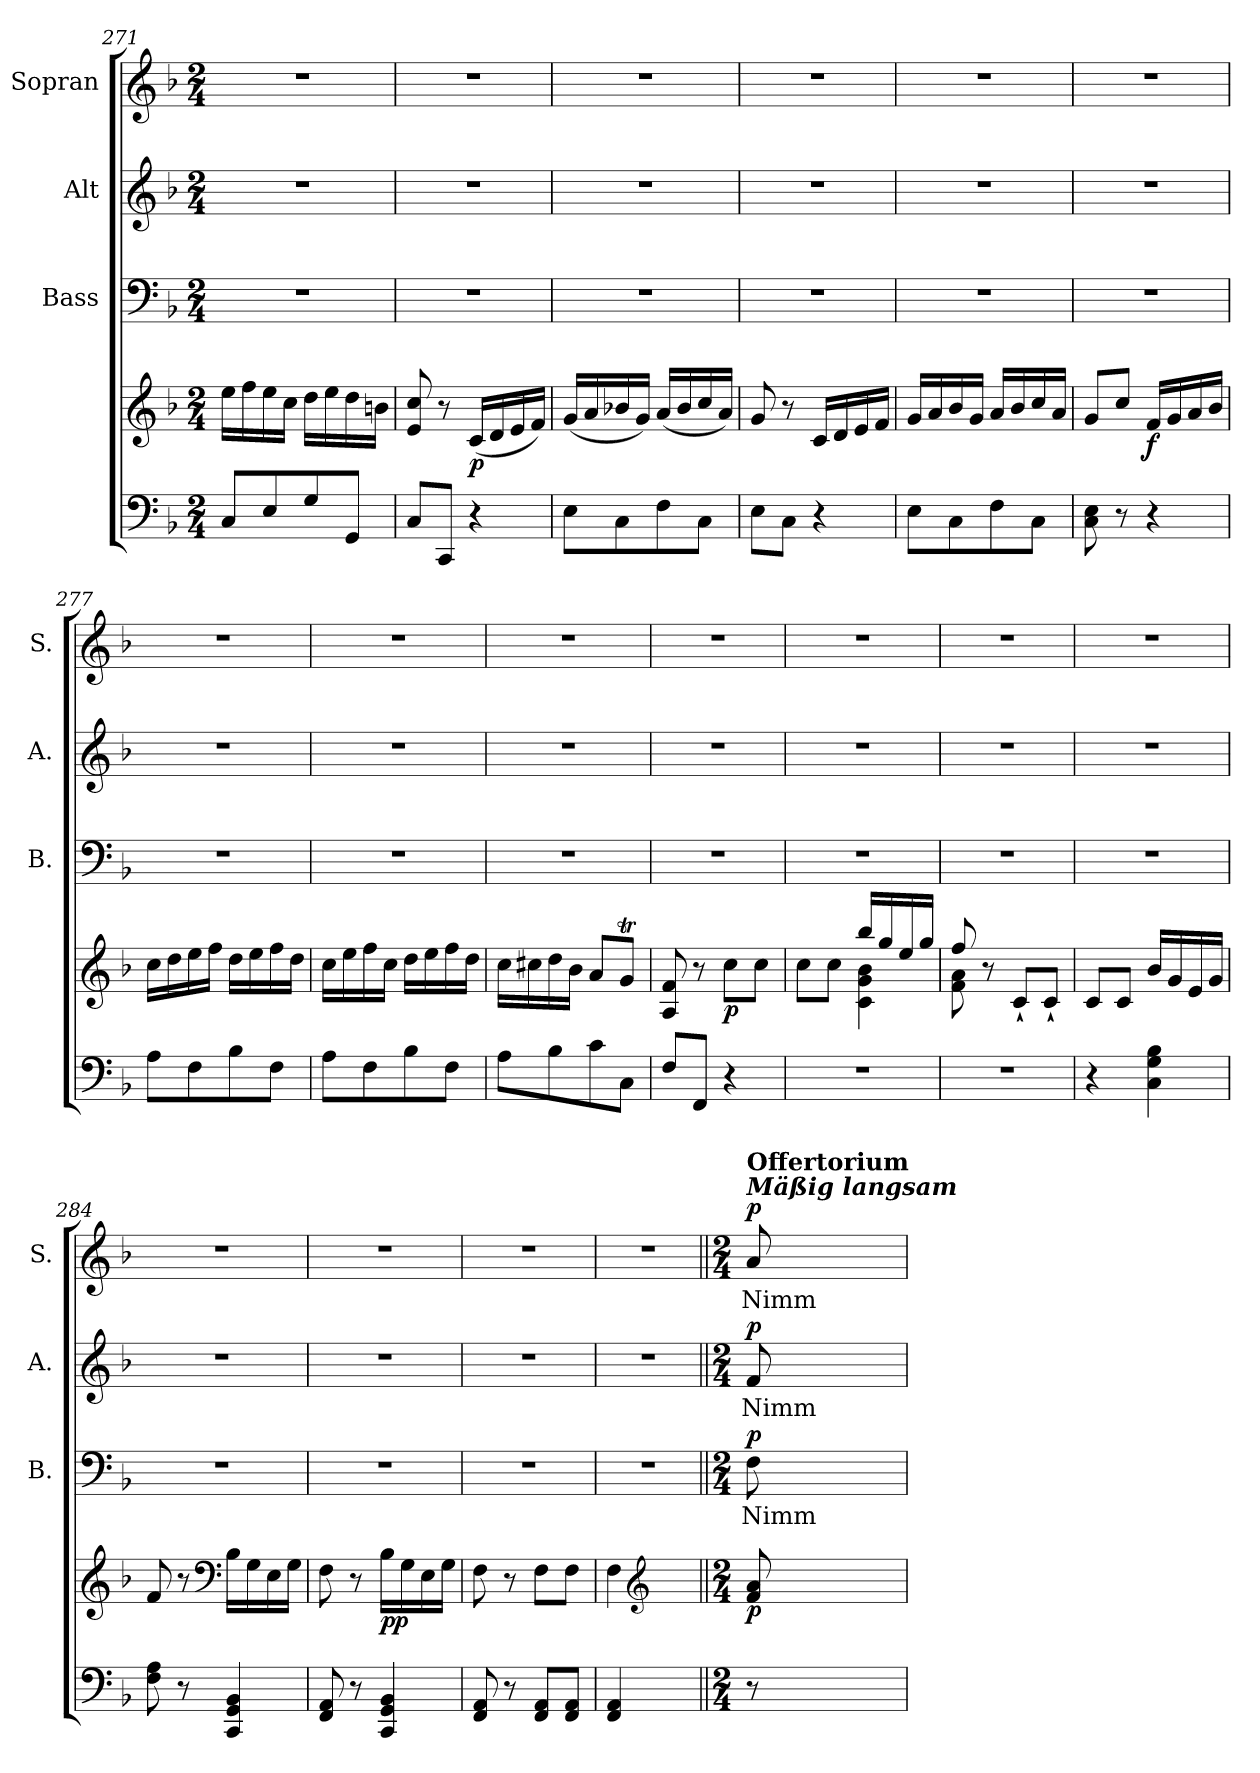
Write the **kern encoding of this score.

**kern	**kern	**dynam	**kern	**text	**dynam	**kern	**text	**dynam	**kern	**text	**dynam
*part4	*part4	*part4	*part3	*part3	*part3	*part2	*part2	*part2	*part1	*part1	*part1
*staff5	*staff4	*staff4/5	*staff3	*staff3	*staff3	*staff2	*staff2	*staff2	*staff1	*staff1	*staff1
*	*	*	*I"Bass	*	*	*I"Alt	*	*	*I"Sopran	*	*
*	*	*	*I'B.	*	*	*I'A.	*	*	*I'S.	*	*
*clefF4	*clefG2	*	*clefF4	*	*	*clefG2	*	*	*clefG2	*	*
*k[b-]	*k[b-]	*	*k[b-]	*	*	*k[b-]	*	*	*k[b-]	*	*
*F:	*F:	*	*F:	*	*	*F:	*	*	*F:	*	*
*M2/4	*M2/4	*	*M2/4	*	*	*M2/4	*	*	*M2/4	*	*
=271	=271	=271	=271	=271	=271	=271	=271	=271	=271	=271	=271
8C/L	16ee\LL	.	2r	.	.	2r	.	.	2r	.	.
.	16ff\	.	.	.	.	.	.	.	.	.	.
8E/	16ee\	.	.	.	.	.	.	.	.	.	.
.	16cc\JJ	.	.	.	.	.	.	.	.	.	.
8G/	16dd\LL	.	.	.	.	.	.	.	.	.	.
.	16ee\	.	.	.	.	.	.	.	.	.	.
8GG/J	16dd\	.	.	.	.	.	.	.	.	.	.
.	16bn\JJ	.	.	.	.	.	.	.	.	.	.
!!LO:LB:g=z
=272	=272	=272	=272	=272	=272	=272	=272	=272	=272	=272	=272
8C/L	8e/ 8cc/	.	2r	.	.	2r	.	.	2r	.	.
8CC/J	8r	.	.	.	.	.	.	.	.	.	.
!	!	!LO:DY:b	!	!	!	!	!	!	!	!	!
4r	(<16c/LL	p	.	.	.	.	.	.	.	.	.
.	16d/	.	.	.	.	.	.	.	.	.	.
.	16e/	.	.	.	.	.	.	.	.	.	.
.	16f/JJ)	.	.	.	.	.	.	.	.	.	.
=273	=273	=273	=273	=273	=273	=273	=273	=273	=273	=273	=273
8E\L	(<16g/LL	.	2r	.	.	2r	.	.	2r	.	.
.	16a/	.	.	.	.	.	.	.	.	.	.
8C\	16b-X/	.	.	.	.	.	.	.	.	.	.
.	16g/JJ)	.	.	.	.	.	.	.	.	.	.
8F\	(<16a/LL	.	.	.	.	.	.	.	.	.	.
.	16b-/	.	.	.	.	.	.	.	.	.	.
8C\J	16cc/	.	.	.	.	.	.	.	.	.	.
.	16a/JJ)	.	.	.	.	.	.	.	.	.	.
=274	=274	=274	=274	=274	=274	=274	=274	=274	=274	=274	=274
8E\L	8g/	.	2r	.	.	2r	.	.	2r	.	.
8C\J	8r	.	.	.	.	.	.	.	.	.	.
4r	16c/LL	.	.	.	.	.	.	.	.	.	.
.	16d/	.	.	.	.	.	.	.	.	.	.
.	16e/	.	.	.	.	.	.	.	.	.	.
.	16f/JJ	.	.	.	.	.	.	.	.	.	.
=275	=275	=275	=275	=275	=275	=275	=275	=275	=275	=275	=275
8E\L	16g/LL	.	2r	.	.	2r	.	.	2r	.	.
.	16a/	.	.	.	.	.	.	.	.	.	.
8C\	16b-/	.	.	.	.	.	.	.	.	.	.
.	16g/JJ	.	.	.	.	.	.	.	.	.	.
8F\	16a/LL	.	.	.	.	.	.	.	.	.	.
.	16b-/	.	.	.	.	.	.	.	.	.	.
8C\J	16cc/	.	.	.	.	.	.	.	.	.	.
.	16a/JJ	.	.	.	.	.	.	.	.	.	.
=276	=276	=276	=276	=276	=276	=276	=276	=276	=276	=276	=276
8C\ 8E\	8g/L	.	2r	.	.	2r	.	.	2r	.	.
8r	8cc/J	.	.	.	.	.	.	.	.	.	.
!	!	!LO:DY:b	!	!	!	!	!	!	!	!	!
4r	16f/LL	f	.	.	.	.	.	.	.	.	.
.	16g/	.	.	.	.	.	.	.	.	.	.
.	16a/	.	.	.	.	.	.	.	.	.	.
.	16b-/JJ	.	.	.	.	.	.	.	.	.	.
=277	=277	=277	=277	=277	=277	=277	=277	=277	=277	=277	=277
8A\L	16cc\LL	.	2r	.	.	2r	.	.	2r	.	.
.	16dd\	.	.	.	.	.	.	.	.	.	.
8F\	16ee\	.	.	.	.	.	.	.	.	.	.
.	16ff\JJ	.	.	.	.	.	.	.	.	.	.
8B-\	16dd\LL	.	.	.	.	.	.	.	.	.	.
.	16ee\	.	.	.	.	.	.	.	.	.	.
8F\J	16ff\	.	.	.	.	.	.	.	.	.	.
.	16dd\JJ	.	.	.	.	.	.	.	.	.	.
!!LO:PB:g=z
=278	=278	=278	=278	=278	=278	=278	=278	=278	=278	=278	=278
8A\L	16cc\LL	.	2r	.	.	2r	.	.	2r	.	.
.	16ee\	.	.	.	.	.	.	.	.	.	.
8F\	16ff\	.	.	.	.	.	.	.	.	.	.
.	16cc\JJ	.	.	.	.	.	.	.	.	.	.
8B-\	16dd\LL	.	.	.	.	.	.	.	.	.	.
.	16ee\	.	.	.	.	.	.	.	.	.	.
8F\J	16ff\	.	.	.	.	.	.	.	.	.	.
.	16dd\JJ	.	.	.	.	.	.	.	.	.	.
=279	=279	=279	=279	=279	=279	=279	=279	=279	=279	=279	=279
8A\L	16cc\LL	.	2r	.	.	2r	.	.	2r	.	.
.	16cc#X\	.	.	.	.	.	.	.	.	.	.
8B-\	16dd\	.	.	.	.	.	.	.	.	.	.
.	16b-\JJ	.	.	.	.	.	.	.	.	.	.
8c\	8a/L	.	.	.	.	.	.	.	.	.	.
8C\J	8gT/J	.	.	.	.	.	.	.	.	.	.
=280	=280	=280	=280	=280	=280	=280	=280	=280	=280	=280	=280
8F/L	8A/ 8f/	.	2r	.	.	2r	.	.	2r	.	.
8FF/J	8r	.	.	.	.	.	.	.	.	.	.
!	!	!LO:DY:b	!	!	!	!	!	!	!	!	!
4r	8cc\L	p	.	.	.	.	.	.	.	.	.
.	8cc\J	.	.	.	.	.	.	.	.	.	.
=281	=281	=281	=281	=281	=281	=281	=281	=281	=281	=281	=281
*	*^	*	*	*	*	*	*	*	*	*	*
2r	4ryy	8cc\L	.	2r	.	.	2r	.	.	2r	.	.
.	.	8cc\J	.	.	.	.	.	.	.	.	.	.
.	16bb-/LL	4c\ 4g\ 4b-\	.	.	.	.	.	.	.	.	.	.
.	16gg/	.	.	.	.	.	.	.	.	.	.	.
.	16ee/	.	.	.	.	.	.	.	.	.	.	.
.	16gg/JJ	.	.	.	.	.	.	.	.	.	.	.
=282	=282	=282	=282	=282	=282	=282	=282	=282	=282	=282	=282	=282
2r	8ff/	8f\ 8a\	.	2r	.	.	2r	.	.	2r	.	.
.	8ra	4.ryy	.	.	.	.	.	.	.	.	.	.
.	8c`</L	.	.	.	.	.	.	.	.	.	.	.
.	8c`</J	.	.	.	.	.	.	.	.	.	.	.
*	*v	*v	*	*	*	*	*	*	*	*	*	*
=283	=283	=283	=283	=283	=283	=283	=283	=283	=283	=283	=283
4r	8c/L	.	2r	.	.	2r	.	.	2r	.	.
.	8c/J	.	.	.	.	.	.	.	.	.	.
4C\ 4G\ 4B-\	16b-/LL	.	.	.	.	.	.	.	.	.	.
.	16g/	.	.	.	.	.	.	.	.	.	.
.	16e/	.	.	.	.	.	.	.	.	.	.
.	16g/JJ	.	.	.	.	.	.	.	.	.	.
!!LO:LB:g=z
=284	=284	=284	=284	=284	=284	=284	=284	=284	=284	=284	=284
8F\ 8A\	8f/	.	2r	.	.	2r	.	.	2r	.	.
8r	8r	.	.	.	.	.	.	.	.	.	.
*	*clefF4	*	*	*	*	*	*	*	*	*	*
4CC/ 4GG/ 4BB-/	16B-\LL	.	.	.	.	.	.	.	.	.	.
.	16G\	.	.	.	.	.	.	.	.	.	.
.	16E\	.	.	.	.	.	.	.	.	.	.
.	16G\JJ	.	.	.	.	.	.	.	.	.	.
=285	=285	=285	=285	=285	=285	=285	=285	=285	=285	=285	=285
8FF/ 8AA/	8F\	.	2r	.	.	2r	.	.	2r	.	.
8r	8r	.	.	.	.	.	.	.	.	.	.
!	!	!LO:DY:b	!	!	!	!	!	!	!	!	!
4CC/ 4GG/ 4BB-/	16B-\LL	pp	.	.	.	.	.	.	.	.	.
.	16G\	.	.	.	.	.	.	.	.	.	.
.	16E\	.	.	.	.	.	.	.	.	.	.
.	16G\JJ	.	.	.	.	.	.	.	.	.	.
=286	=286	=286	=286	=286	=286	=286	=286	=286	=286	=286	=286
8FF/ 8AA/	8F\	.	2r	.	.	2r	.	.	2r	.	.
8r	8r	.	.	.	.	.	.	.	.	.	.
8FF/ 8AA/L	8F\L	.	.	.	.	.	.	.	.	.	.
8FF/ 8AA/J	8F\J	.	.	.	.	.	.	.	.	.	.
=287	=287	=287	=287	=287	=287	=287	=287	=287	=287	=287	=287
4FF/ 4AA/	4F\	.	2r	.	.	2r	.	.	2r	.	.
*	*clefG2	*	*	*	*	*	*	*	*	*	*
4ryy	4ryy	.	.	.	.	.	.	.	.	.	.
=288||	=288||	=288||	=288||	=288||	=288||	=288||	=288||	=288||	=288||	=288||	=288||
*M2/4	*M2/4	*	*M2/4	*	*	*M2/4	*	*	*M2/4	*	*
!	!	!	!	!	!	!	!	!	!LO:TX:a:Bi:t=Mäßig langsam	!	!
!	!	!	!	!	!	!	!	!	!LO:TX:a:B:t=Offertorium	!	!
!	!	!LO:DY:b	!	!LO:LY:b	!LO:DY:a	!	!LO:LY:b	!LO:DY:a	!	!LO:LY:b	!LO:DY:a
8r	8f/ 8a/	p	8F\	Nimm	p	8f/	Nimm	p	8a/	Nimm	p
=	=	=	=	=	=	=	=	=	=	=	=
*-	*-	*-	*-	*-	*-	*-	*-	*-	*-	*-	*-
